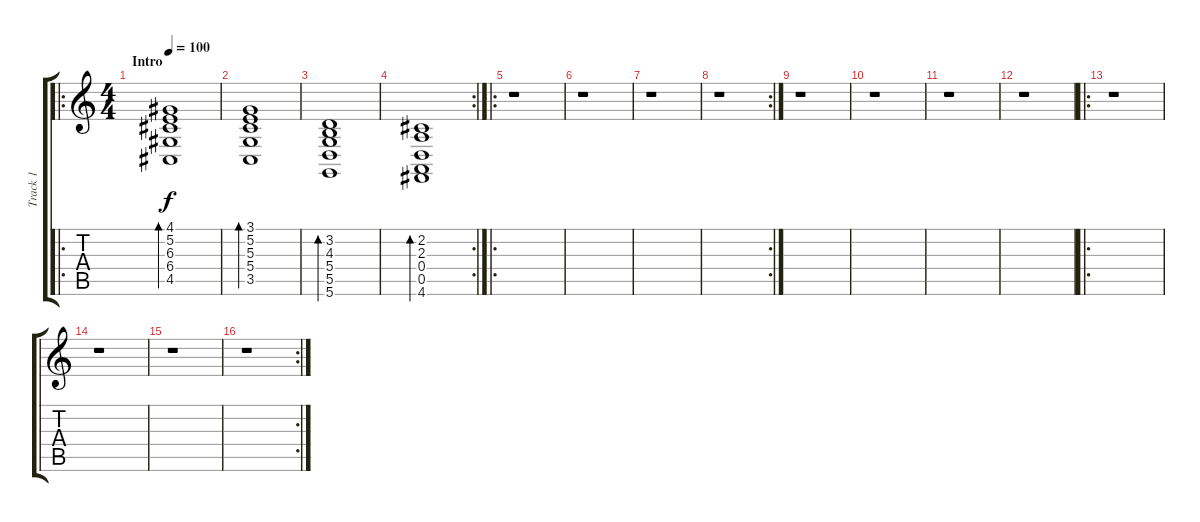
\track ("Track 1" "Track 1") {instrument acousticgrandpiano}
\staff {score tabs}
\tuning (E4 B3 G3 D3 A2 D2) {hide}
\ro
\ts (4 4)
\section ("" "Intro")
\tempo 100
\clef g2
\ks c
(4.1 5.2 6.3 6.4 4.5).1{bd 120 dy f instrument acousticgrandpiano} |
(3.1 5.2 5.3 5.4 3.5).1{bd 120} |
(3.2 4.3 5.4 5.5 5.6).1{bd 120} |
\rc 2
(2.2 2.3 0.4 0.5 4.6).1{bd 120} |
\ro
r.1 |
r.1 |
r.1 |
\rc 2
r.1 |
r.1 |
r.1 |
r.1 |
r.1 |
\ro
r.1 |
r.1 |
r.1 |
\rc 2
r.1
